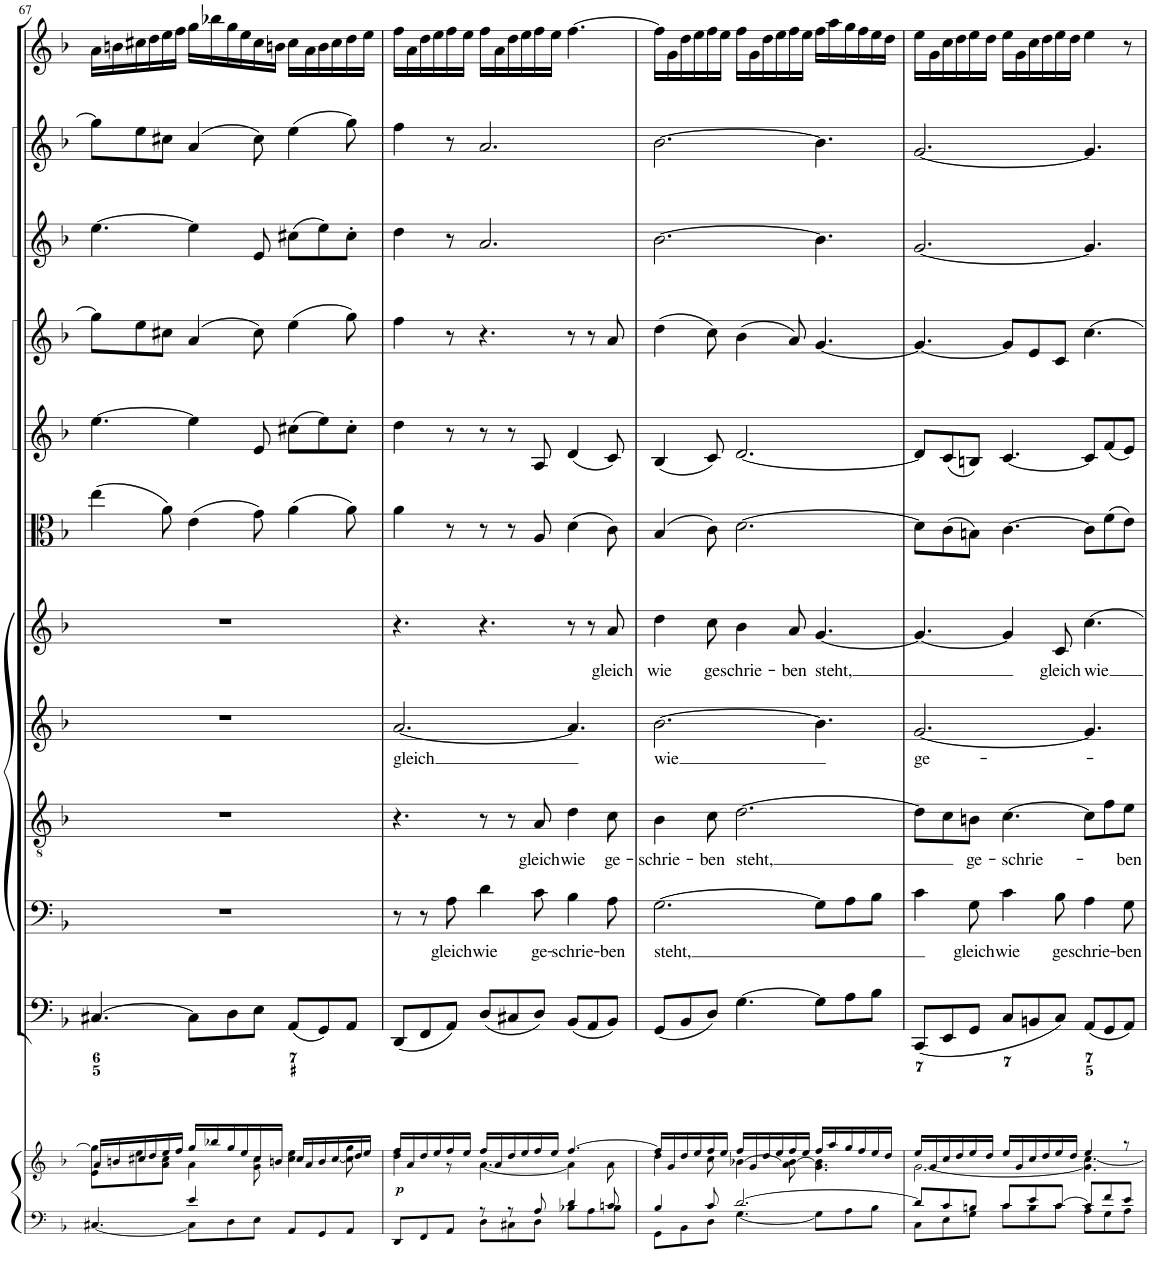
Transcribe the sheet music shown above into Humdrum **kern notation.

**kern	**kern	**kern	**kern	**text	**kern	**text	**kern	**text	**kern	**text	**kern	**kern	**kern	**kern	**kern	**kern
*part12	*part12	*part11	*part10	*part10	*part9	*part9	*part8	*part8	*part7	*part7	*part6	*part5	*part4	*part3	*part2	*part1
*staff13	*staff12	*staff11	*staff10	*staff10	*staff9	*staff9	*staff8	*staff8	*staff7	*staff7	*staff6	*staff5	*staff4	*staff3	*staff2	*staff1
*I"Piano reduction	*	*I"Continuo	*I"Basso	*	*I"Tenore	*	*I"Alto	*	*I"Soprano	*	*I"Viola	*I"Violino II	*I"Violino I	*I"Oboe II	*I"Oboe I	*I"Flauto Piccolo
*I'Pno	*	*	*	*	*	*	*	*	*	*	*	*	*	*I'Ob	*I'Ob	*I'Picc
!!LO:PB:g=z
*clefF4	*clefG2	*clefF4	*clefF4	*	*clefGv2	*	*clefG2	*	*clefG2	*	*clefC3	*clefG2	*clefG2	*clefG2	*clefG2	*clefG2
*	*	*	*	*	*	*	*	*	*	*	*	*	*	*	*	*Trd-7c-12
*k[b-]	*k[b-]	*k[b-]	*k[b-]	*	*k[b-]	*	*k[b-]	*	*k[b-]	*	*k[b-]	*k[b-]	*k[b-]	*k[b-]	*k[b-]	*k[b-]
*M9/8	*M9/8	*M9/8	*M9/8	*	*M9/8	*	*M9/8	*	*M9/8	*	*M9/8	*M9/8	*M9/8	*M9/8	*M9/8	*M9/8
=67	=67	=67	=67	=67	=67	=67	=67	=67	=67	=67	=67	=67	=67	=67	=67	=67
*^	*^	*	*	*	*	*	*	*	*	*	*	*	*	*	*	*
4.ryy	[<4.C#X/	16a/LL	8e\ 8gg\]L	[4.C#X/	8%9r	.	8%9r	.	8%9r	.	8%9r	.	(4ee\	[4.ee\	8gg\L]	[4.ee\	8gg\L]	16a\LL
.	.	16bn/	.	.	.	.	.	.	.	.	.	.	.	.	.	.	.	16bn\
.	.	16cc#X/	8ee\	.	.	.	.	.	.	.	.	.	.	.	8ee\	.	8ee\	16cc#X\
.	.	16dd/	.	.	.	.	.	.	.	.	.	.	.	.	.	.	.	16dd\
.	.	16ee/	8a\ 8cc#\J	.	.	.	.	.	.	.	.	.	8a\)	.	8cc#X\J	.	8cc#X\J	16ee\
.	.	16ff/JJ	.	.	.	.	.	.	.	.	.	.	.	.	.	.	.	16ff\JJ
4e/	8C#\L]	16gg/LL	4a\	8C#\L]	.	.	.	.	.	.	.	.	(4e\	4ee\]	(4a/	4ee\]	(4a/	16gg\LL
.	.	16bb-X/	.	.	.	.	.	.	.	.	.	.	.	.	.	.	.	16bb-X\
.	8D\	16gg/	.	8D\	.	.	.	.	.	.	.	.	.	.	.	.	.	16gg\
.	.	16ee/	.	.	.	.	.	.	.	.	.	.	.	.	.	.	.	16ee\
8ryy	8E\J	16cc#/	8g\ 8cc#\	8E\J	.	.	.	.	.	.	.	.	8g\)	8e/	8cc#\)	8e/	8cc#\)	16cc#\
.	.	16bn/JJ	.	.	.	.	.	.	.	.	.	.	.	.	.	.	.	16bn\JJ
8AA/L	4.ryy	16cc#/LL	4cc#\ 4ee\	(8AA/L	.	.	.	.	.	.	.	.	(4a\	(8cc#X\L	(4ee\	(8cc#X\L	(4ee\	16cc#\LL
.	.	16a/	.	.	.	.	.	.	.	.	.	.	.	.	.	.	.	16a\
8GG/	.	16b/	.	8GG/)	.	.	.	.	.	.	.	.	.	8ee\)	.	8ee\)	.	16b\
.	.	[<16cc#/	.	.	.	.	.	.	.	.	.	.	.	.	.	.	.	16cc#\
8AA/J	.	16dd/	8cc#\] 8gg\	8AA/J	.	.	.	.	.	.	.	.	8a\)	8cc#'\J	8gg\)	8cc#'\J	8gg\)	16dd\
.	.	16ee/JJ	.	.	.	.	.	.	.	.	.	.	.	.	.	.	.	16ee\JJ
=68	=68	=68	=68	=68	=68	=68	=68	=68	=68	=68	=68	=68	=68	=68	=68	=68	=68	=68
!	!	!	!	!	!	!	!	!	!	!LO:LY:b	!	!	!	!	!	!	!	!
8DD/L	4.ryy	16ff/LL	4dd\ 4ff\	(8DD/L	8r	.	4.r	.	[2.a/	gleich	4.r	.	4a\	4dd\	4ff\	4dd\	4ff\	16ff\LL
.	.	16a/	.	.	.	.	.	.	.	.	.	.	.	.	.	.	.	16a\
8FF/	.	16dd/	.	8FF/	8r	.	.	.	.	.	.	.	.	.	.	.	.	16dd\
.	.	16ee/	.	.	.	.	.	.	.	.	.	.	.	.	.	.	.	16ee\
!	!	!	!	!	!	!LO:LY:b	!	!	!	!	!	!	!	!	!	!	!	!
8AA/J	.	16ff/	8r	8AA/J)	8A\	gleich	.	.	.	.	.	.	8r	8r	8r	8r	8r	16ff\
.	.	16ee/JJ	.	.	.	.	.	.	.	.	.	.	.	.	.	.	.	16ee\JJ
!	!	!	!	!	!	!LO:LY:b	!	!	!	!	!	!	!	!	!	!	!	!
8r	8D\L	16ff/LL	[4.a\	(8D/L	4d\	wie	8r	.	.	.	4.r	.	8r	8r	4.r	2.a/	2.a/	16ff\LL
.	.	16a/	.	.	.	.	.	.	.	.	.	.	.	.	.	.	.	16a\
8r	8C#X\	16dd/	.	8C#X/	.	.	8r	.	.	.	.	.	8r	8r	.	.	.	16dd\
.	.	16ee/	.	.	.	.	.	.	.	.	.	.	.	.	.	.	.	16ee\
!	!	!	!	!	!	!LO:LY:b	!	!LO:LY:b	!	!	!	!	!	!	!	!	!	!
8A/	8D\J	16ff/	.	8D/J)	8c\	ge-	8A/	gleich	.	.	.	.	8A/	8A/	.	.	.	16ff\
.	.	16ee/JJ	.	.	.	.	.	.	.	.	.	.	.	.	.	.	.	16ee\JJ
!	!	!	!	!	!	!LO:LY:b	!	!LO:LY:b	!	!	!	!	!	!	!	!	!	!
4d/	8B-X\L	[4.ff/	4a\]	(8BB-/L	4B-\	-schrie-	4d\	wie	4.a/]	.	8r	.	(4d\	(4d/	8r	.	.	[4.ff\
.	8A\	.	.	8AA/	.	.	.	.	.	.	8r	.	.	.	8r	.	.	.
!	!	!	!	!	!	!LO:LY:b	!	!LO:LY:b	!	!	!	!LO:LY:b	!	!	!	!	!	!
8cn/	8B-\J	.	8a\	8BB-/J)	8A\	-ben	8c\	ge-	.	.	8a/	gleich	8c\)	8c/)	8a/	.	.	.
=69	=69	=69	=69	=69	=69	=69	=69	=69	=69	=69	=69	=69	=69	=69	=69	=69	=69	=69
!	!	!	!	!	!	!LO:LY:b	!	!LO:LY:b	!	!LO:LY:b	!	!LO:LY:b	!	!	!	!	!	!
4B-/	8GG\L	16ff/LL]	4dd\	(8GG/L	[2.G\	steht,	4B-\	-schrie-	[2.b-\	wie	4dd\	wie	(4B-/	(4B-/	(4dd\	[2.b-\	[2.b-\	16ff\LL]
.	.	16g/	.	.	.	.	.	.	.	.	.	.	.	.	.	.	.	16g\
.	8BB-\	16dd/	.	8BB-/	.	.	.	.	.	.	.	.	.	.	.	.	.	16dd\
.	.	16ee/	.	.	.	.	.	.	.	.	.	.	.	.	.	.	.	16ee\
!	!	!	!	!	!	!	!	!LO:LY:b	!	!	!	!LO:LY:b	!	!	!	!	!	!
8c/	8D\J	16ff/	8cc\	8D/J)	.	.	8c\	-ben	.	.	8cc\	ge-	8c\)	8c/)	8cc\)	.	.	16ff\
.	.	16ee/JJ	.	.	.	.	.	.	.	.	.	.	.	.	.	.	.	16ee\JJ
!	!	!	!	!	!	!	!	!LO:LY:b	!	!	!	!LO:LY:b	!	!	!	!	!	!
[2.d/	[4.G\	16ff/LL	[>4b-X\	[4.G\	.	.	[2.d\	steht,	.	.	4b-\	-schrie-	[2.d\	[2.d/	(4b-\	.	.	16ff\LL
.	.	16g/	.	.	.	.	.	.	.	.	.	.	.	.	.	.	.	16g\
.	.	16dd/	.	.	.	.	.	.	.	.	.	.	.	.	.	.	.	16dd\
.	.	16ee/	.	.	.	.	.	.	.	.	.	.	.	.	.	.	.	16ee\
!	!	!	!	!	!	!	!	!	!	!	!	!LO:LY:b	!	!	!	!	!	!
.	.	16ff/	8a\ 8b-\_	.	.	.	.	.	.	.	8a/	-ben	.	.	8a/)	.	.	16ff\
.	.	16ee/JJ	.	.	.	.	.	.	.	.	.	.	.	.	.	.	.	16ee\JJ
!	!	!	!	!	!	!	!	!	!	!	!	!LO:LY:b	!	!	!	!	!	!
.	8G\L]	16ff/LL	4.g\ 4.b-\]	8G\L]	8G\L]	.	.	.	4.b-\]	.	[4.g/	steht,	.	.	[4.g/	4.b-\]	4.b-\]	16ff\LL
.	.	16aa/	.	.	.	.	.	.	.	.	.	.	.	.	.	.	.	16aa\
.	8A\	16gg/	.	8A\	8A\	.	.	.	.	.	.	.	.	.	.	.	.	16gg\
.	.	16ff/	.	.	.	.	.	.	.	.	.	.	.	.	.	.	.	16ff\
.	8B-\J	16ee/	.	8B-\J	8B-\J	.	.	.	.	.	.	.	.	.	.	.	.	16ee\
.	.	16dd/JJ	.	.	.	.	.	.	.	.	.	.	.	.	.	.	.	16dd\JJ
=70	=70	=70	=70	=70	=70	=70	=70	=70	=70	=70	=70	=70	=70	=70	=70	=70	=70	=70
!	!	!	!	!	!	!	!	!	!	!LO:LY:b	!	!	!	!	!	!	!	!
8d/L]	8C\L	16ee/LL	[2.g\	(8CC/L	4c\	.	8d\L]	.	[2.g/	ge-	4.g/_	.	8d\L]	8d/L]	4.g/_	[2.g/	[2.g/	16ee\LL
.	.	16g/	.	.	.	.	.	.	.	.	.	.	.	.	.	.	.	16g\
8c/	8E\	16cc/	.	8EE/	.	.	8c\	.	.	.	.	.	(8c\	(8c/	.	.	.	16cc\
.	.	16dd/	.	.	.	.	.	.	.	.	.	.	.	.	.	.	.	16dd\
!	!	!	!	!	!	!LO:LY:b	!	!LO:LY:b	!	!	!	!	!	!	!	!	!	!
8Bn/J	8G\J	16ee/	.	8GG/J	8G\	gleich	8Bn\J	ge-	.	.	.	.	8Bn\J)	8Bn/J)	.	.	.	16ee\
.	.	16dd/JJ	.	.	.	.	.	.	.	.	.	.	.	.	.	.	.	16dd\JJ
!	!	!	!	!	!	!LO:LY:b	!	!LO:LY:b	!	!	!	!	!	!	!	!	!	!
8c/L	8c\L	16ee/LL	.	8C/L	4c\	wie	[4.c\	-schrie-	.	.	4g/]	.	[4.c\	[4.c/	8g/L]	.	.	16ee\LL
.	.	16g/	.	.	.	.	.	.	.	.	.	.	.	.	.	.	.	16g\
8e/	8B\	16cc/	.	8BBn/	.	.	.	.	.	.	.	.	.	.	8e/	.	.	16cc\
.	.	16dd/	.	.	.	.	.	.	.	.	.	.	.	.	.	.	.	16dd\
!	!	!	!	!	!	!LO:LY:b	!	!	!	!	!	!LO:LY:b	!	!	!	!	!	!
[8c/J	8c\J	16ee/	.	8C/J)	8B-\	ge-	.	.	.	.	8c/	gleich	.	.	8c/J	.	.	16ee\
.	.	16dd/JJ	.	.	.	.	.	.	.	.	.	.	.	.	.	.	.	16dd\JJ
!	!	!	!	!	!	!LO:LY:b	!	!	!	!	!	!LO:LY:b	!	!	!	!	!	!
8c/L]	8A\L	4ee/	4.g\] [4.cc\	(8AA/L	4A\	-schrie-	8c\L]	.	4.g/]	.	[4.cc\	wie	8c\L]	8c/L]	[4.cc\	4.g/]	4.g/]	4ee\
8f/	8G\	.	.	8GG/	.	.	8f\	.	.	.	.	.	(8f\	(8f/	.	.	.	.
!	!	!	!	!	!	!LO:LY:b	!	!LO:LY:b	!	!	!	!	!	!	!	!	!	!
8e/J	8A\J	8r	.	8AA/J)	8G\	-ben	8e\J	-ben	.	.	.	.	8e\J)	8e/J)	.	.	.	8r
*v	*v	*	*	*	*	*	*	*	*	*	*	*	*	*	*	*	*	*
*	*v	*v	*	*	*	*	*	*	*	*	*	*	*	*	*	*	*
=	=	=	=	=	=	=	=	=	=	=	=	=	=	=	=	=
*-	*-	*-	*-	*-	*-	*-	*-	*-	*-	*-	*-	*-	*-	*-	*-	*-
